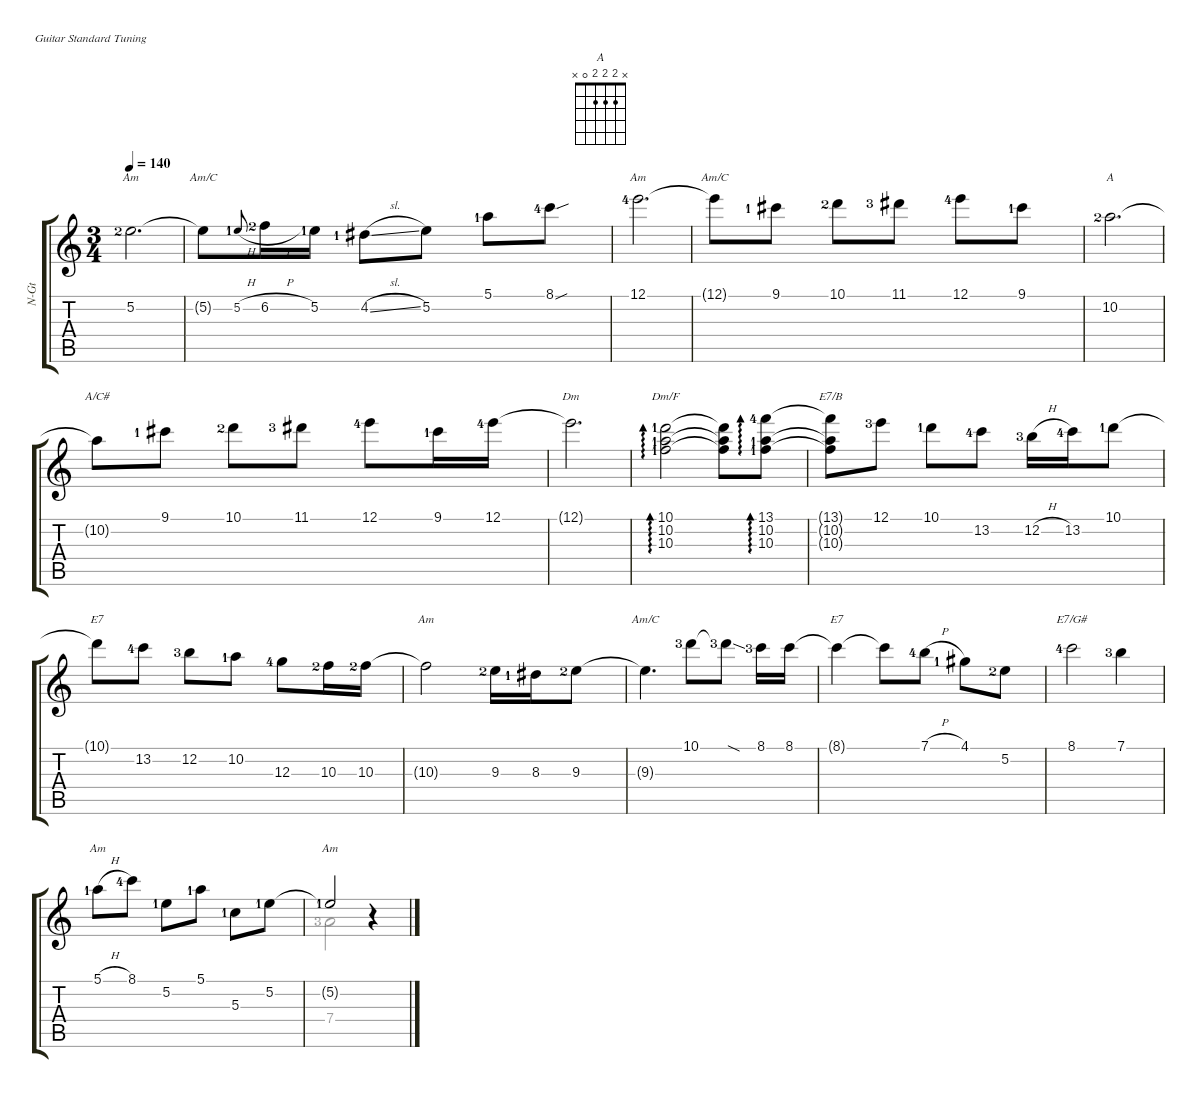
\defaultSystemsLayout 4
\hideDynamics
\bracketExtendMode groupsimilarinstruments
\otherSystemsTrackNameOrientation horizontal
\defaultBarNumberDisplay Hide
\track ("Nylon Guitar" "N-Gt") {instrument acousticguitarnylon}
\staff {score tabs}
\tuning (E4 B3 G3 D3 A2 E2)
\chord ("Am" 0 1 2 2 0 x) {showdiagram false}
\chord ("Am/C" 0 1 2 2 3 x) {showdiagram false}
\chord ("E7/G#" 0 0 1 0 2 4) {showdiagram false}
\chord ("E7" 0 0 1 0 2 0) {showdiagram false}
\chord ("A" x 2 2 2 0 x)
\chord ("A/C#" x 2 2 2 4 x) {showdiagram false barre (2 2)}
\chord ("Dm" 1 3 2 0 x x) {showdiagram false}
\chord ("Dm/F" 1 3 2 x x 1) {showdiagram false}
\chord ("E7/B" 0 3 1 0 2 x) {showdiagram false}
\chord ("E7" 0 3 1 0 2 0) {showdiagram false}
\voice
\ts (3 4)
\tempo 140
\clef g2
\ks aminor
5.2{lf 3}.2{d ch "Am" dy mf beam Down} |
5.2{t}.8{ch "Am/C" beam Down} 5.2{h lf 2}.8{gr onbeat beam Up} 6.2{h lf 3}.16{beam Down} 5.2{lf 2}.16{beam Down} 4.2{sl lf 2 acc #}.8{beam Down} 5.2.8{beam Down} 5.1{lf 2}.8{beam Down} 8.1{sou lf 5}.8{beam Down} |
12.1{lf 5}.2{d ch "Am" beam Down} |
12.1{t}.8{ch "Am/C" beam Down} 9.1{lf 2 acc #}.8{beam Down} 10.1{lf 3}.8{beam Down} 11.1{lf 4 acc #}.8{beam Down} 12.1{lf 5}.8{beam Down} 9.1{lf 2 acc #}.8{beam Down} |
10.2{lf 3}.2{d ch "A" beam Down} |
10.2{t}.8{ch "A/C#" beam Down} 9.1{lf 2 acc #}.8{beam Down} 10.1{lf 3}.8{beam Down} 11.1{lf 4 acc #}.8{beam Down} 12.1{lf 5}.8{beam Down} 9.1{lf 2 acc #}.16{beam Down} 12.1{lf 5}.16{beam Down} |
12.1{t}.2{d ch "Dm" beam Down} |
(10.1{lf 2} 10.2{lf 2} 10.3{lf 2}).2{ad 0 ch "Dm/F" beam Down} (10.1{t} 10.2{t} 10.3{t}).8{beam Down} (13.1{lf 5} 10.2{lf 2} 10.3{lf 2}).8{ad 0 beam Down} |
(13.1{t} 10.2{t} 10.3{t}).8{ch "E7/B" beam Down} 12.1{lf 4}.8{beam Down} 10.1{lf 2}.8{beam Down} 13.2{lf 5}.8{beam Down} 12.2{h lf 4}.16{beam Down} 13.2{lf 5}.16{beam Down} 10.1{lf 2}.8{beam Down} |
10.1{t}.8{ch "E7" beam Down} 13.2{lf 5}.8{beam Down} 12.2{lf 4}.8{beam Down} 10.2{lf 2}.8{beam Down} 12.3{lf 5}.8{beam Down} 10.3{lf 3}.16{beam Down} 10.3{lf 3}.16{beam Down} |
10.3{t}.2{ch "Am" beam Down} 9.3{lf 3}.16{beam Down} 8.3{lf 2 acc #}.16{beam Down} 9.3{lf 3}.8{beam Down} |
9.3{t}.4{d ch "Am/C" beam Down} 10.1{lf 4}.8{beam Down beam merge} 10.1{sod t lf 4}.8{beam Down beam split} 8.1{lf 4}.16{beam Down} 8.1.16{beam Down} |
8.1{t}.4{ch "E7" beam Down} 8.1{t}.8{beam Down} 7.1{h lf 5}.8{beam Down} 4.1{lf 2 acc #}.8{beam Down} 5.2{lf 3}.8{beam Down} |
8.1{lf 5}.2{ch "E7/G#" beam Down} 7.1{lf 4}.4{beam Down} |
5.1{h lf 2}.8{ch "Am" beam Down} 8.1{lf 5}.8{beam Down} 5.2{lf 2}.8{beam Down} 5.1{lf 2}.8{beam Down} 5.3{lf 2}.8{beam Down} 5.2{lf 2}.8{beam Down} |
5.2{t lf 2}.2{ch "Am" beam Up} r.4{beam Up}
\voice
\clef g2
\ottava regular
\simile none
\ks aminor
|
|
|
|
|
|
|
|
|
|
|
|
|
|
|
7.4{lf 4}.2{beam Down} r.4{beam Down}
